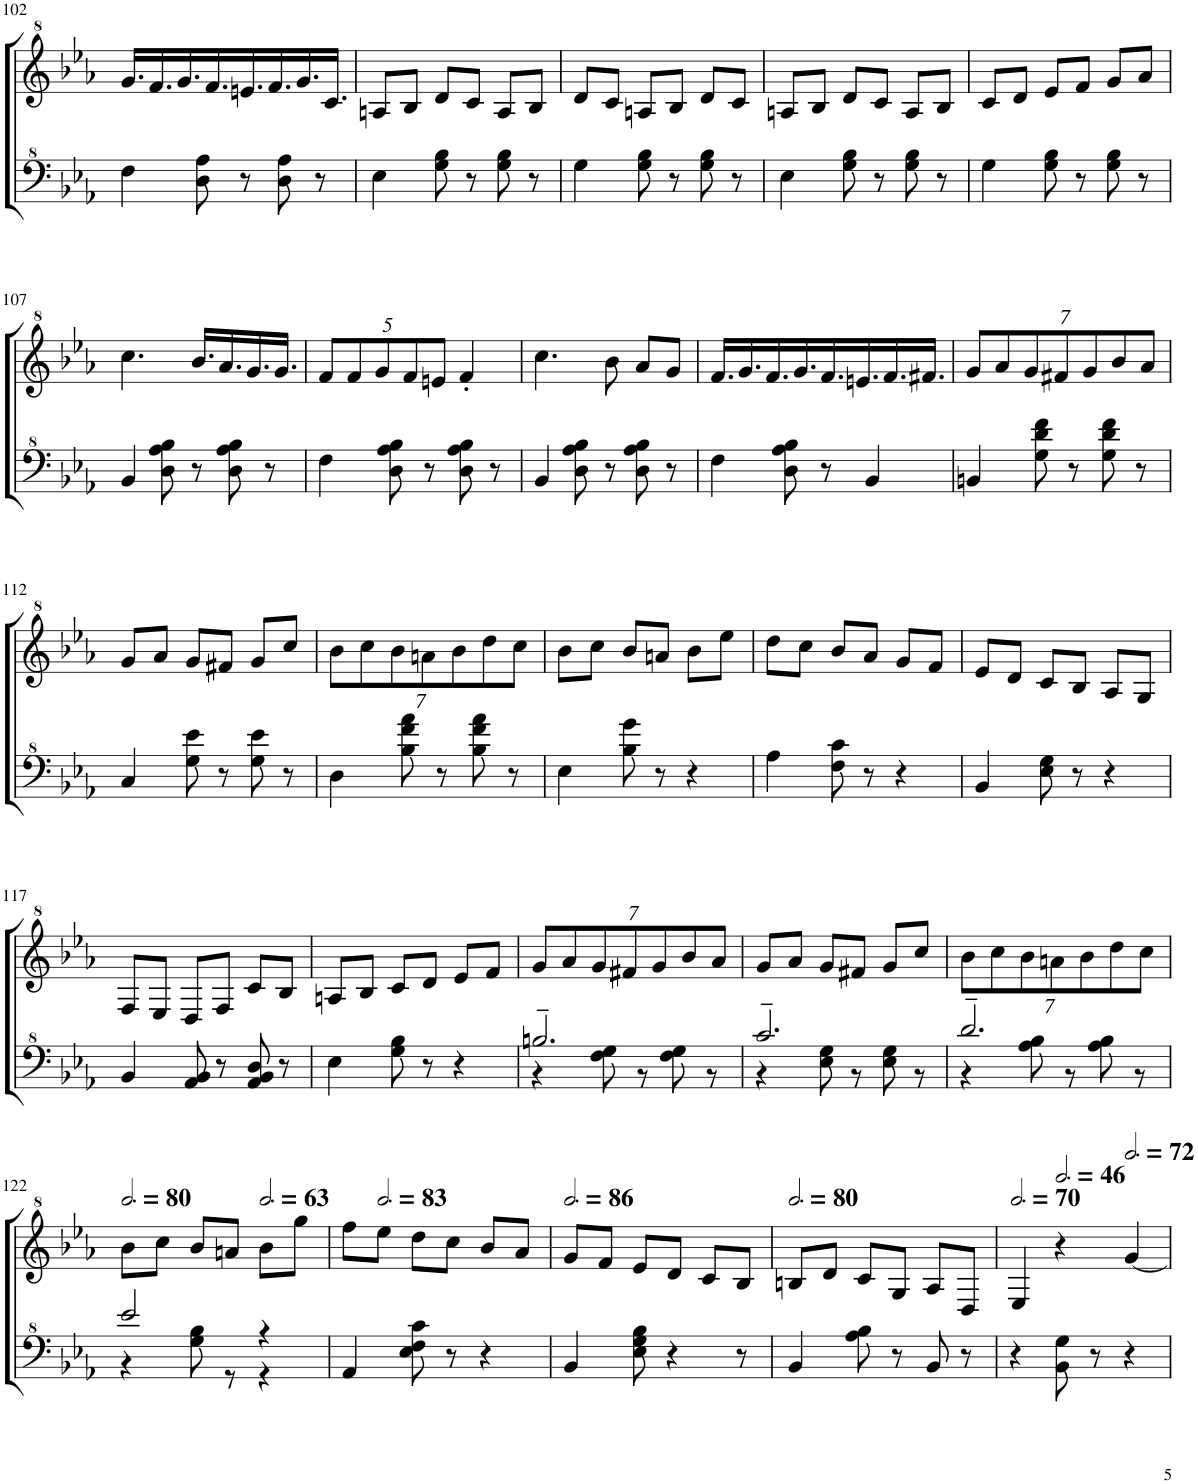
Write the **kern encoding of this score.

**kern	**kern
*part1	*part1
*staff2	*staff1
*I"Model III	*
!!LO:PB:g=z
*clefF^4	*clefG^2
*k[b-e-a-]	*k[b-e-a-]
*M3/4	*M3/4
=102	=102
4f\	16.gg/LL
.	16.ff/
.	16.gg/
8d\ 8a-\	.
.	16.ff/
8r	16.een/
.	16.ff/
8d\ 8a-\	.
.	16.gg/
8r	.
.	16.cc/JJ
=103	=103
4e-\	8an/L
.	8b-/J
8g\ 8b-\	8dd/L
8r	8cc/J
8g\ 8b-\	8a/L
8r	8b-/J
=104	=104
4g\	8dd/L
.	8cc/J
8g\ 8b-\	8an/L
8r	8b-/J
8g\ 8b-\	8dd/L
8r	8cc/J
=105	=105
4e-\	8an/L
.	8b-/J
8g\ 8b-\	8dd/L
8r	8cc/J
8g\ 8b-\	8a/L
8r	8b-/J
=106	=106
4g\	8cc/L
.	8dd/J
8g\ 8b-\	8ee-/L
8r	8ff/J
8g\ 8b-\	8gg/L
8r	8aa-/J
!!LO:LB:g=z
=107	=107
4B-/	4.ccc\
8d\ 8a-\ 8b-\	.
8r	16.bb-/LL
.	16.aa-/
8d\ 8a-\ 8b-\	.
.	16.gg/
8r	.
.	16.gg/JJ
=108	=108
*	*Xbrackettup
4f\	10ff/L
.	10ff/
.	10gg/
8d\ 8a-\ 8b-\	.
.	10ff/
8r	.
.	10een/J
8d\ 8a-\ 8b-\	4ff'/
8r	.
=109	=109
4B-/	4.ccc\
8d\ 8a-\ 8b-\	.
8r	8bb-\
8d\ 8a-\ 8b-\	8aa-/L
8r	8gg/J
=110	=110
4f\	16.ff/LL
.	16.gg/
.	16.ff/
8d\ 8a-\ 8b-\	.
.	16.gg/
8r	16.ff/
.	16.een/
4B-/	.
.	16.ff/
.	16.ff#X/JJ
=111	=111
4Bn/	28%3gg/L
.	28%3aa-/
.	28%3gg/
8g\ 8dd\ 8ff\	.
.	28%3ff#X/
8r	.
.	28%3gg/
8g\ 8dd\ 8ff\	.
.	28%3bb-/
8r	.
.	28%3aa-/J
!!LO:LB:g=z
=112	=112
4c/	8gg/L
.	8aa-/J
8g\ 8ee-\	8gg/L
8r	8ff#X/J
8g\ 8ee-\	8gg/L
8r	8ccc/J
=113	=113
4d\	28%3bb-\L
.	28%3ccc\
.	28%3bb-\
8b-\ 8ff\ 8aa-\	.
.	28%3aan\
8r	.
.	28%3bb-\
8b-\ 8ff\ 8aa-\	.
.	28%3ddd\
8r	.
.	28%3ccc\J
=114	=114
4e-\	8bb-\L
.	8ccc\J
8b-\ 8gg\	8bb-/L
8r	8aan/J
4r	8bb-\L
.	8eee-\J
=115	=115
4a-\	8ddd\L
.	8ccc\J
8f\ 8cc\	8bb-/L
8r	8aa-/J
4r	8gg/L
.	8ff/J
=116	=116
4B-/	8ee-/L
.	8dd/J
8e-\ 8g\	8cc/L
8r	8b-/J
4r	8a-/L
.	8g/J
!!LO:LB:g=z
=117	=117
4B-/	8f/L
.	8e-/J
8A-/ 8B-/	8d/L
8r	8f/J
8A-/ 8B-/ 8d/	8cc/L
8r	8b-/J
=118	=118
4e-\	8an/L
.	8b-/J
8g\ 8b-\	8cc/L
8r	8dd/J
4r	8ee-/L
.	8ff/J
=119	=119
*^	*
2.bn~/	4r	28%3gg/L
.	.	28%3aa-/
.	.	28%3gg/
.	8f\ 8g\	.
.	.	28%3ff#X/
.	8r	.
.	.	28%3gg/
.	8f\ 8g\	.
.	.	28%3bb-/
.	8r	.
.	.	28%3aa-/J
=120	=120	=120
2.cc~/	4r	8gg/L
.	.	8aa-/J
.	8e-\ 8g\	8gg/L
.	8r	8ff#X/J
.	8e-\ 8g\	8gg/L
.	8r	8ccc/J
=121	=121	=121
2.dd~/	4r	28%3bb-\L
.	.	28%3ccc\
.	.	28%3bb-\
.	8a-\ 8b-\	.
.	.	28%3aan\
.	8r	.
.	.	28%3bb-\
.	8a-\ 8b-\	.
.	.	28%3ddd\
.	8r	.
.	.	28%3ccc\J
!!LO:LB:g=z
=122	=122	=122
*	*	*MM240
2ee-/	4r	8bb-\L
.	.	8ccc\J
.	8g\ 8b-\	8bb-/L
.	8r	8aan/J
*	*	*MM189
4r	4r	8bb-\L
.	.	8ggg\J
*v	*v	*
=123	=123
4A-/	8fff\L
*	*MM249
.	8eee-\J
8e-\ 8f\ 8cc\	8ddd\L
8r	8ccc\J
4r	8bb-/L
.	8aa-/J
=124	=124
*	*MM258
4B-/	8gg/L
.	8ff/J
8e-\ 8g\ 8b-\	8ee-/L
4r	8dd/J
.	8cc/L
8r	8b-/J
=125	=125
*	*MM240
4B-/	8bn/L
.	8dd/J
8a-\ 8b-\	8cc/L
8r	8g/J
8B-/	8a-/L
8r	8d/J
=126	=126
*	*MM210
4r	4e-/
*	*MM138
8B-\ 8g\	4r
8r	.
*	*MM216
4r	[4gg/
=	=
*-	*-
